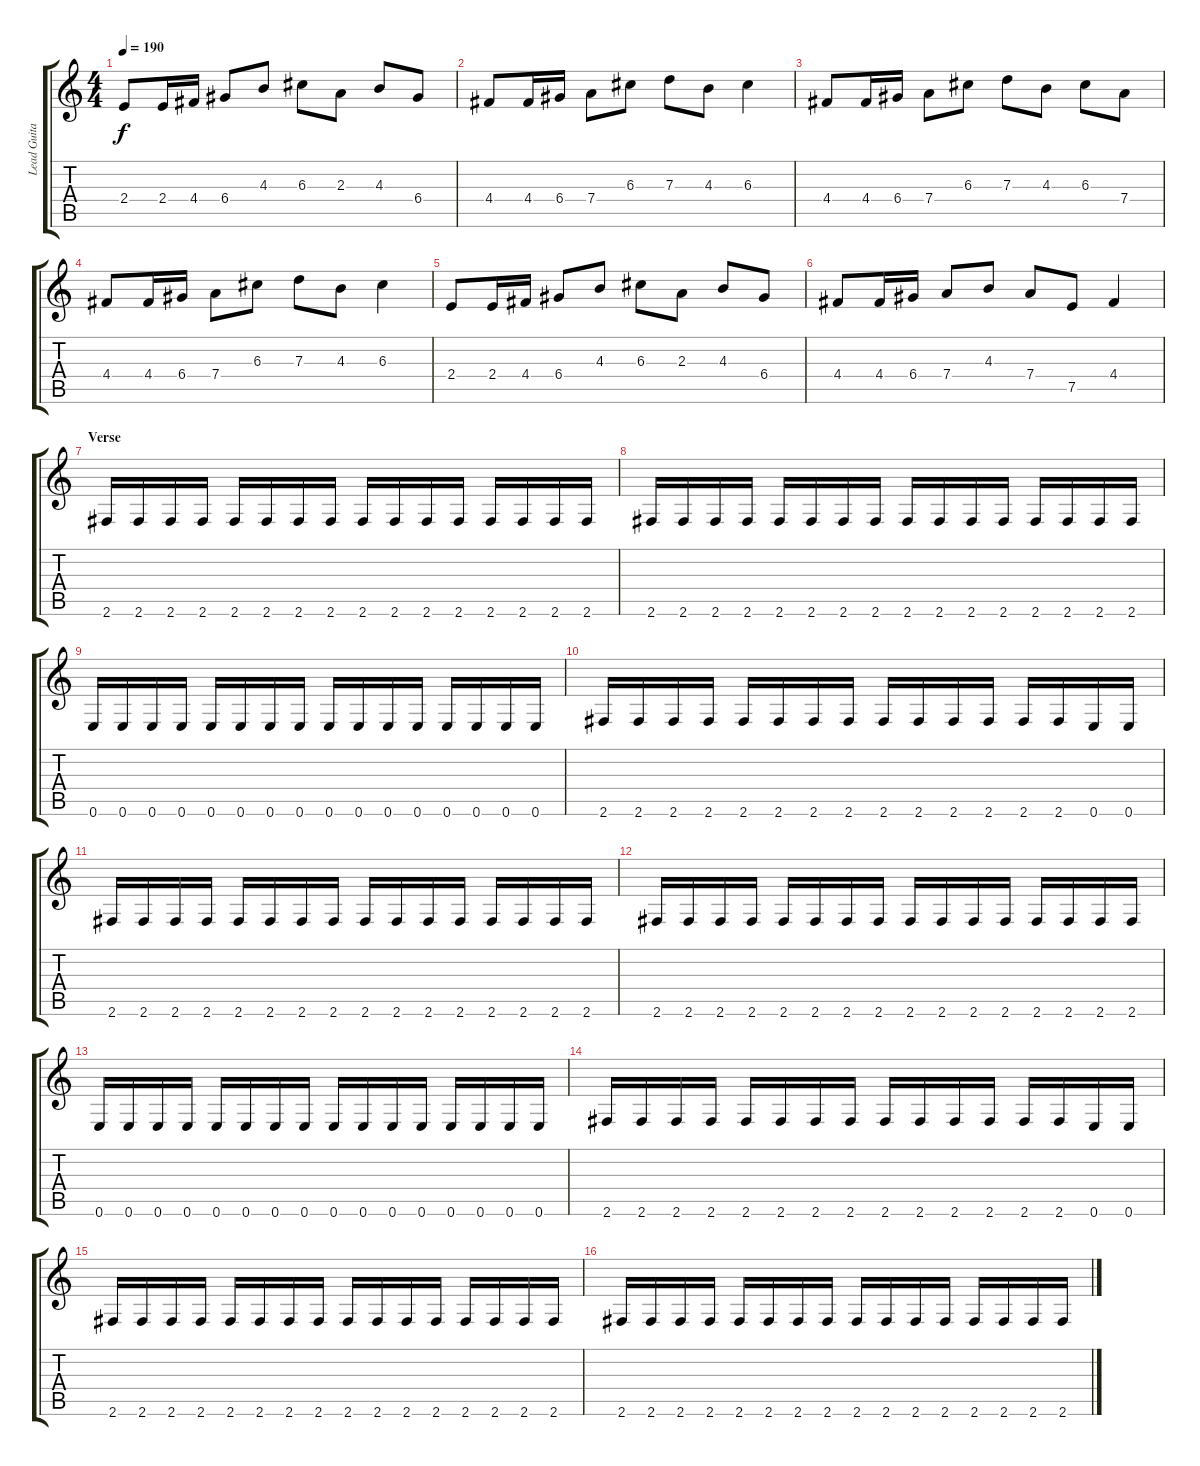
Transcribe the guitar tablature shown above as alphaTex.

\track ("Lead Guitar I" "Lead Guita") {instrument distortionguitar}
\staff {score tabs}
\tuning (E4 B3 G3 D3 A2 E2) {hide}
\ts (4 4)
\tempo 190
\clef g2
\ks c
2.4.8{dy f} 2.4.16 4.4.16 6.4.8 4.3.8 6.3.8 2.3.8 4.3.8 6.4.8 |
4.4.8 4.4.16 6.4.16 7.4.8 6.3.8 7.3.8 4.3.8 6.3.4 |
4.4.8 4.4.16 6.4.16 7.4.8 6.3.8 7.3.8 4.3.8 6.3.8 7.4.8 |
4.4.8 4.4.16 6.4.16 7.4.8 6.3.8 7.3.8 4.3.8 6.3.4 |
2.4.8 2.4.16 4.4.16 6.4.8 4.3.8 6.3.8 2.3.8 4.3.8 6.4.8 |
4.4.8 4.4.16 6.4.16 7.4.8 4.3.8 7.4.8 7.5.8 4.4.4 |
\section ("" "Verse")
2.6.16 2.6.16 2.6.16 2.6.16 2.6.16 2.6.16 2.6.16 2.6.16 2.6.16 2.6.16 2.6.16 2.6.16 2.6.16 2.6.16 2.6.16 2.6.16 |
2.6.16 2.6.16 2.6.16 2.6.16 2.6.16 2.6.16 2.6.16 2.6.16 2.6.16 2.6.16 2.6.16 2.6.16 2.6.16 2.6.16 2.6.16 2.6.16 |
0.6.16 0.6.16 0.6.16 0.6.16 0.6.16 0.6.16 0.6.16 0.6.16 0.6.16 0.6.16 0.6.16 0.6.16 0.6.16 0.6.16 0.6.16 0.6.16 |
2.6.16 2.6.16 2.6.16 2.6.16 2.6.16 2.6.16 2.6.16 2.6.16 2.6.16 2.6.16 2.6.16 2.6.16 2.6.16 2.6.16 0.6.16 0.6.16 |
2.6.16 2.6.16 2.6.16 2.6.16 2.6.16 2.6.16 2.6.16 2.6.16 2.6.16 2.6.16 2.6.16 2.6.16 2.6.16 2.6.16 2.6.16 2.6.16 |
2.6.16 2.6.16 2.6.16 2.6.16 2.6.16 2.6.16 2.6.16 2.6.16 2.6.16 2.6.16 2.6.16 2.6.16 2.6.16 2.6.16 2.6.16 2.6.16 |
0.6.16 0.6.16 0.6.16 0.6.16 0.6.16 0.6.16 0.6.16 0.6.16 0.6.16 0.6.16 0.6.16 0.6.16 0.6.16 0.6.16 0.6.16 0.6.16 |
2.6.16 2.6.16 2.6.16 2.6.16 2.6.16 2.6.16 2.6.16 2.6.16 2.6.16 2.6.16 2.6.16 2.6.16 2.6.16 2.6.16 0.6.16 0.6.16 |
2.6.16 2.6.16 2.6.16 2.6.16 2.6.16 2.6.16 2.6.16 2.6.16 2.6.16 2.6.16 2.6.16 2.6.16 2.6.16 2.6.16 2.6.16 2.6.16 |
2.6.16 2.6.16 2.6.16 2.6.16 2.6.16 2.6.16 2.6.16 2.6.16 2.6.16 2.6.16 2.6.16 2.6.16 2.6.16 2.6.16 2.6.16 2.6.16
